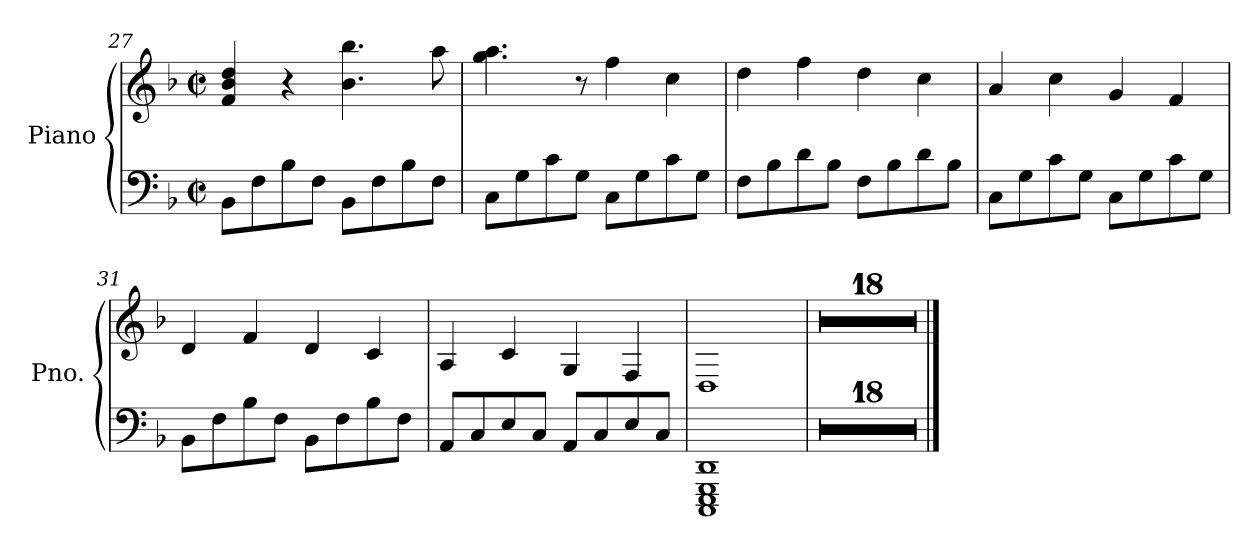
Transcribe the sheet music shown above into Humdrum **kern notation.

**kern	**kern
*part1	*part1
*staff2	*staff1
*I"Piano	*
*I'Pno.	*
*clefF4	*clefG2
*k[b-]	*k[b-]
*M2/2	*M2/2
*met(c|)	*met(c|)
=27	=27
8BB-\L	4f/ 4b-/ 4dd/
8F\	.
8B-\	4r
8F\J	.
8BB-\L	4.b-\ 4.bb-\
8F\	.
8B-\	.
8F\J	8aa\
=28	=28
8C\L	4.gg\ 4.aa\
8G\	.
8c\	.
8G\J	8r
8C\L	4ff\
8G\	.
8c\	4cc\
8G\J	.
=29	=29
8F\L	4dd\
8B-\	.
8d\	4ff\
8B-\J	.
8F\L	4dd\
8B-\	.
8d\	4cc\
8B-\J	.
=30	=30
8C\L	4a/
8G\	.
8c\	4cc\
8G\J	.
8C\L	4g/
8G\	.
8c\	4f/
8G\J	.
!!LO:LB:g=z
=31	=31
8BB-\L	4d/
8F\	.
8B-\	4f/
8F\J	.
8BB-\L	4d/
8F\	.
8B-\	4c/
8F\J	.
=32	=32
8AA/L	4A/
8C/	.
8E/	4c/
8C/J	.
8AA/L	4G/
8C/	.
8E/	4F/
8C/J	.
=33	=33
1CCC 1EEE 1GGG 1DD	1D
=34	=34
1r	1r
=35	=35
1r	1r
=36	=36
1r	1r
=37	=37
1r	1r
=38	=38
1r	1r
=39	=39
1r	1r
=40	=40
1r	1r
=41	=41
1r	1r
=42	=42
1r	1r
=43	=43
1r	1r
!!LO:LB:g=z
=44	=44
1r	1r
=45	=45
1r	1r
=46	=46
1r	1r
=47	=47
1r	1r
=48	=48
1r	1r
=49	=49
1r	1r
=50	=50
1r	1r
=51	=51
1r	1r
==	==
*-	*-
